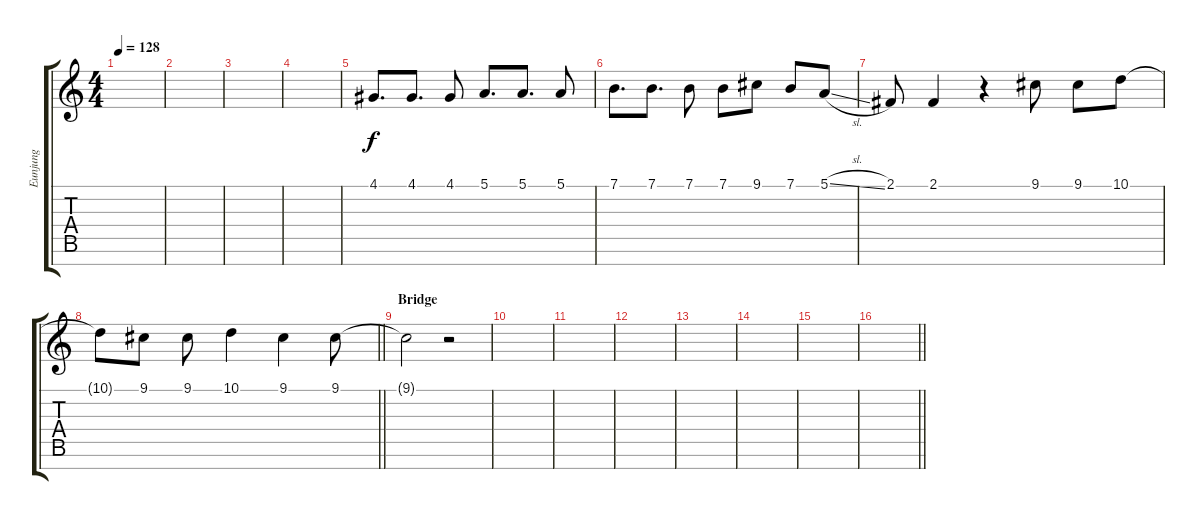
\track ("Eunjung" "Eunjung") {instrument flute}
\staff {score tabs}
\tuning (E4 B3 G3 D3 A2 E2 B1) {hide}
\ts (4 4)
\tempo 128
\clef g2
\ks c
|
|
|
|
4.1.8{d} 4.1.8{d} 4.1.8 5.1.8{d} 5.1.8{d} 5.1.8 |
7.1.8{d} 7.1.8{d} 7.1.8 7.1.8 9.1.8 7.1.8 5.1{sl}.8 |
2.1.8 2.1.4 r.4 9.1.8 9.1.8 10.1.8 |
\barLineRight lightlight
10.1{t}.8 9.1.8 9.1.8 10.1.4 9.1.4 9.1.8 |
\section ("" "Bridge")
9.1{t}.2 r.2 |
|
|
|
|
|
|
\barLineRight lightlight
